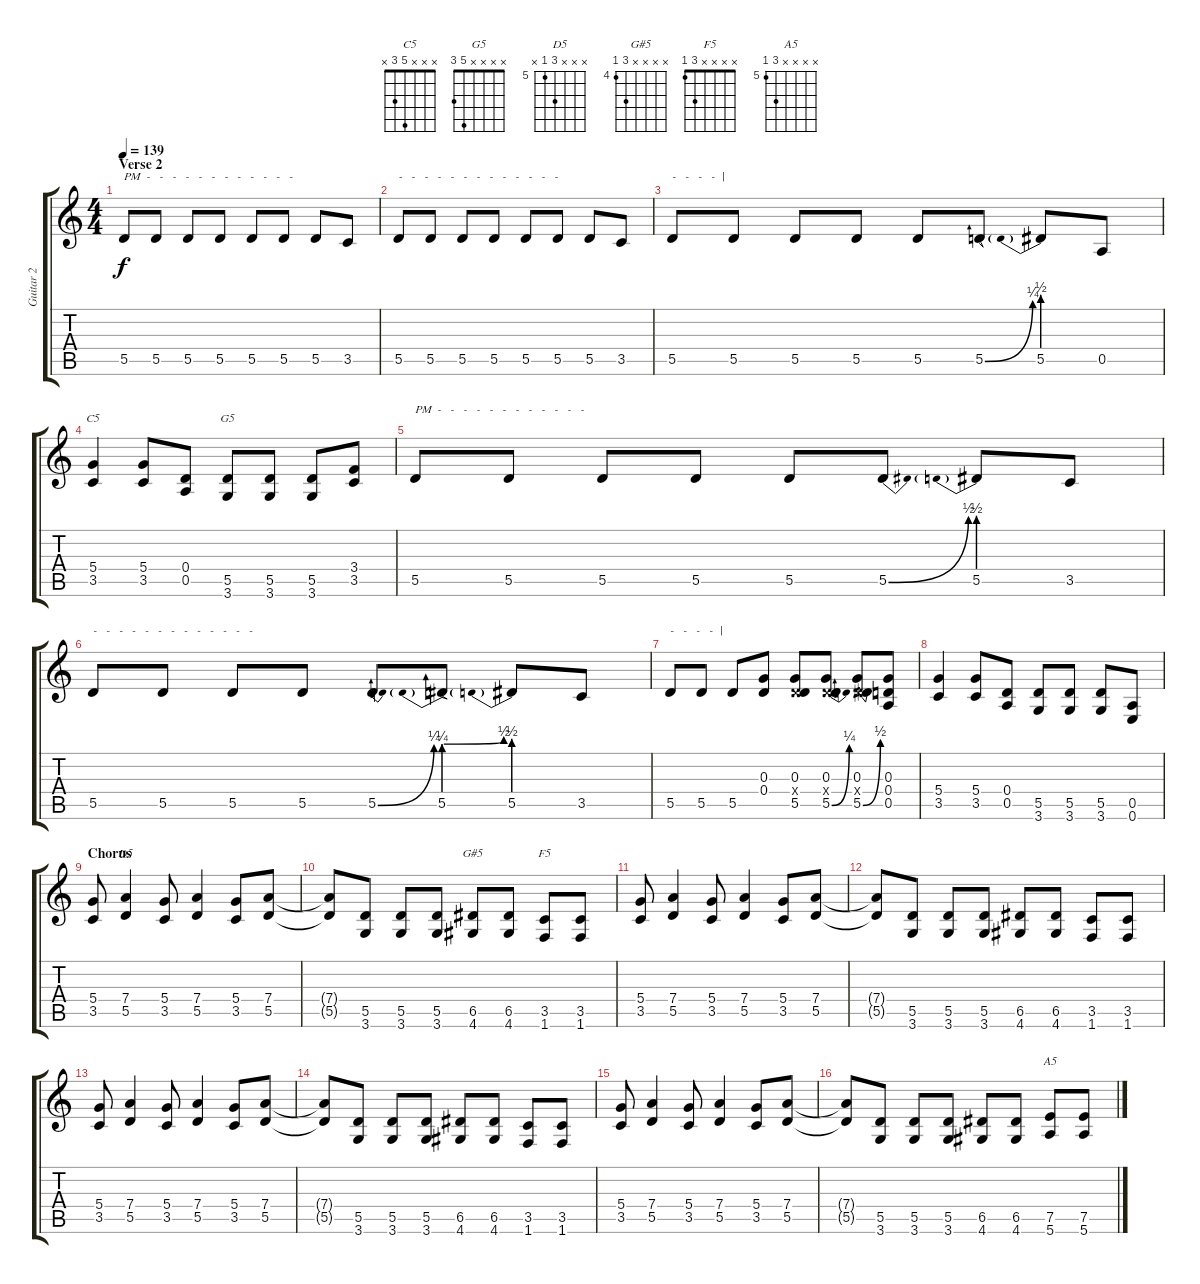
\track ("Guitar 2" "Guitar 2") {instrument distortionguitar}
\staff {score tabs}
\tuning (E4 B3 G3 D3 A2 E2) {hide}
\chord ("C5" x x x 5 3 x)
\chord ("G5" x x x x 5 3)
\chord ("D5" x x x 7 5 x) {firstfret 5}
\chord ("G#5" x x x x 6 4) {firstfret 4}
\chord ("F5" x x x x 3 1)
\chord ("A5" x x x x 7 5) {firstfret 5}
\ts (4 4)
\section ("" "Verse 2")
\tempo 139
\clef g2
\ks c
5.5.8{txt "PM  -   -   -   -   -   -   -   -   -   -   -   - " dy f instrument electricguitarmuted} 5.5.8 5.5.8 5.5.8 5.5.8 5.5.8 5.5.8 3.5.8 |
5.5.8{txt "-   -   -   -   -   -   -   -   -   -   -   -   - "} 5.5.8 5.5.8 5.5.8 5.5.8 5.5.8 5.5.8 3.5.8 |
5.5.8{txt "-   -   -   -  |"} 5.5.8 5.5.8 5.5.8{instrument distortionguitar} 5.5.8 5.5{be (bend 0 0 60 1)}.8 5.5{be (prebend 0 2 60 2)}.8 0.5.8 |
(5.4 3.5).4{ch "C5"} (5.4 3.5).8 (0.4 0.5).8 (5.5 3.6).8{ch "G5"} (5.5 3.6).8 (5.5 3.6).8 (3.4 3.5).8 |
5.5.8{txt "PM  -   -   -   -   -   -   -   -   -   -   -   - " instrument electricguitarmuted} 5.5.8 5.5.8 5.5.8 5.5.8 5.5{be (bend 0 0 60 2)}.8 5.5{be (prebend 0 2 60 2)}.8 3.5.8 |
5.5.8{txt "-   -   -   -   -   -   -   -   -   -   -   -   - "} 5.5.8 5.5.8 5.5.8 5.5{be (bend 0 0 60 1)}.8 5.5{be (prebendbend 0 1 60 2)}.8 5.5{be (prebend 0 2 60 2)}.8 3.5.8 |
5.5.8{txt "-   -   -   -  |"} 5.5.8 5.5.8 (0.3 0.4).8{instrument distortionguitar} (0.3 0.4{x} 5.5).8 (0.3 0.4{x} 5.5{be (bend 0 0 60 1)}).8 (0.3 0.4{x} 5.5{be (bend 0 0 60 2)}).8 (0.3 0.4 0.5).8 |
(5.4 3.5).4 (5.4 3.5).8 (0.4 0.5).8 (5.5 3.6).8 (5.5 3.6).8 (5.5 3.6).8 (0.5 0.6).8 |
\section ("" "Chorus")
(5.4 3.5).8 (7.4 5.5).4{ch "D5"} (5.4 3.5).8 (7.4 5.5).4 (5.4 3.5).8 (7.4 5.5).8 |
(7.4{t} 5.5{t}).8 (5.5 3.6).8 (5.5 3.6).8 (5.5 3.6).8 (6.5 4.6).8{ch "G#5"} (6.5 4.6).8 (3.5 1.6).8{ch "F5"} (3.5 1.6).8 |
(5.4 3.5).8 (7.4 5.5).4 (5.4 3.5).8 (7.4 5.5).4 (5.4 3.5).8 (7.4 5.5).8 |
(7.4{t} 5.5{t}).8 (5.5 3.6).8 (5.5 3.6).8 (5.5 3.6).8 (6.5 4.6).8 (6.5 4.6).8 (3.5 1.6).8 (3.5 1.6).8 |
(5.4 3.5).8 (7.4 5.5).4 (5.4 3.5).8 (7.4 5.5).4 (5.4 3.5).8 (7.4 5.5).8 |
(7.4{t} 5.5{t}).8 (5.5 3.6).8 (5.5 3.6).8 (5.5 3.6).8 (6.5 4.6).8 (6.5 4.6).8 (3.5 1.6).8 (3.5 1.6).8 |
(5.4 3.5).8 (7.4 5.5).4 (5.4 3.5).8 (7.4 5.5).4 (5.4 3.5).8 (7.4 5.5).8 |
(7.4{t} 5.5{t}).8 (5.5 3.6).8 (5.5 3.6).8 (5.5 3.6).8 (6.5 4.6).8 (6.5 4.6).8 (7.5 5.6).8{ch "A5"} (7.5 5.6).8
